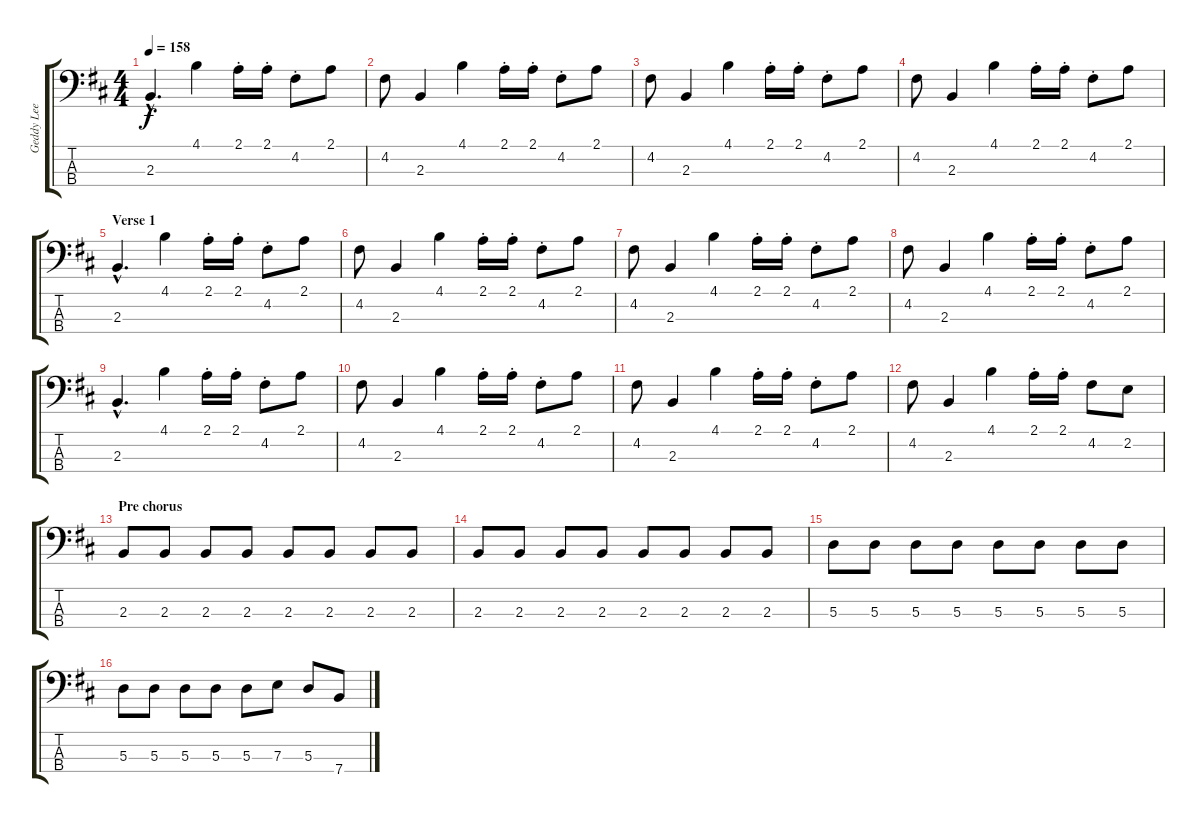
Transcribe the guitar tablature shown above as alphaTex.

\track ("Geddy Lee (bass)" "Geddy Lee ") {instrument electricbassfinger}
\staff {score tabs}
\tuning (G2 D2 A1 E1) {hide}
\ts (4 4)
\tempo 158
\clef f4
\ks bminor
2.3{hac}.4{d dy f} 4.1.4 2.1{st}.16 2.1{st}.16 4.2{st}.8 2.1.8 |
4.2.8 2.3.4 4.1.4 2.1{st}.16 2.1{st}.16 4.2{st}.8 2.1.8 |
4.2.8 2.3.4 4.1.4 2.1{st}.16 2.1{st}.16 4.2{st}.8 2.1.8 |
4.2.8 2.3.4 4.1.4 2.1{st}.16 2.1{st}.16 4.2{st}.8 2.1.8 |
\section ("" "Verse 1")
2.3{hac}.4{d} 4.1.4 2.1{st}.16 2.1{st}.16 4.2{st}.8 2.1.8 |
4.2.8 2.3.4 4.1.4 2.1{st}.16 2.1{st}.16 4.2{st}.8 2.1.8 |
4.2.8 2.3.4 4.1.4 2.1{st}.16 2.1{st}.16 4.2{st}.8 2.1.8 |
4.2.8 2.3.4 4.1.4 2.1{st}.16 2.1{st}.16 4.2{st}.8 2.1.8 |
2.3{hac}.4{d} 4.1.4 2.1{st}.16 2.1{st}.16 4.2{st}.8 2.1.8 |
4.2.8 2.3.4 4.1.4 2.1{st}.16 2.1{st}.16 4.2{st}.8 2.1.8 |
4.2.8 2.3.4 4.1.4 2.1{st}.16 2.1{st}.16 4.2{st}.8 2.1.8 |
4.2.8 2.3.4 4.1.4 2.1{st}.16 2.1{st}.16 4.2.8 2.2.8 |
\section ("" "Pre chorus ")
2.3.8 2.3.8 2.3.8 2.3.8 2.3.8 2.3.8 2.3.8 2.3.8 |
2.3.8 2.3.8 2.3.8 2.3.8 2.3.8 2.3.8 2.3.8 2.3.8 |
5.3.8 5.3.8 5.3.8 5.3.8 5.3.8 5.3.8 5.3.8 5.3.8 |
5.3.8 5.3.8 5.3.8 5.3.8 5.3.8 7.3.8 5.3.8 7.4.8
